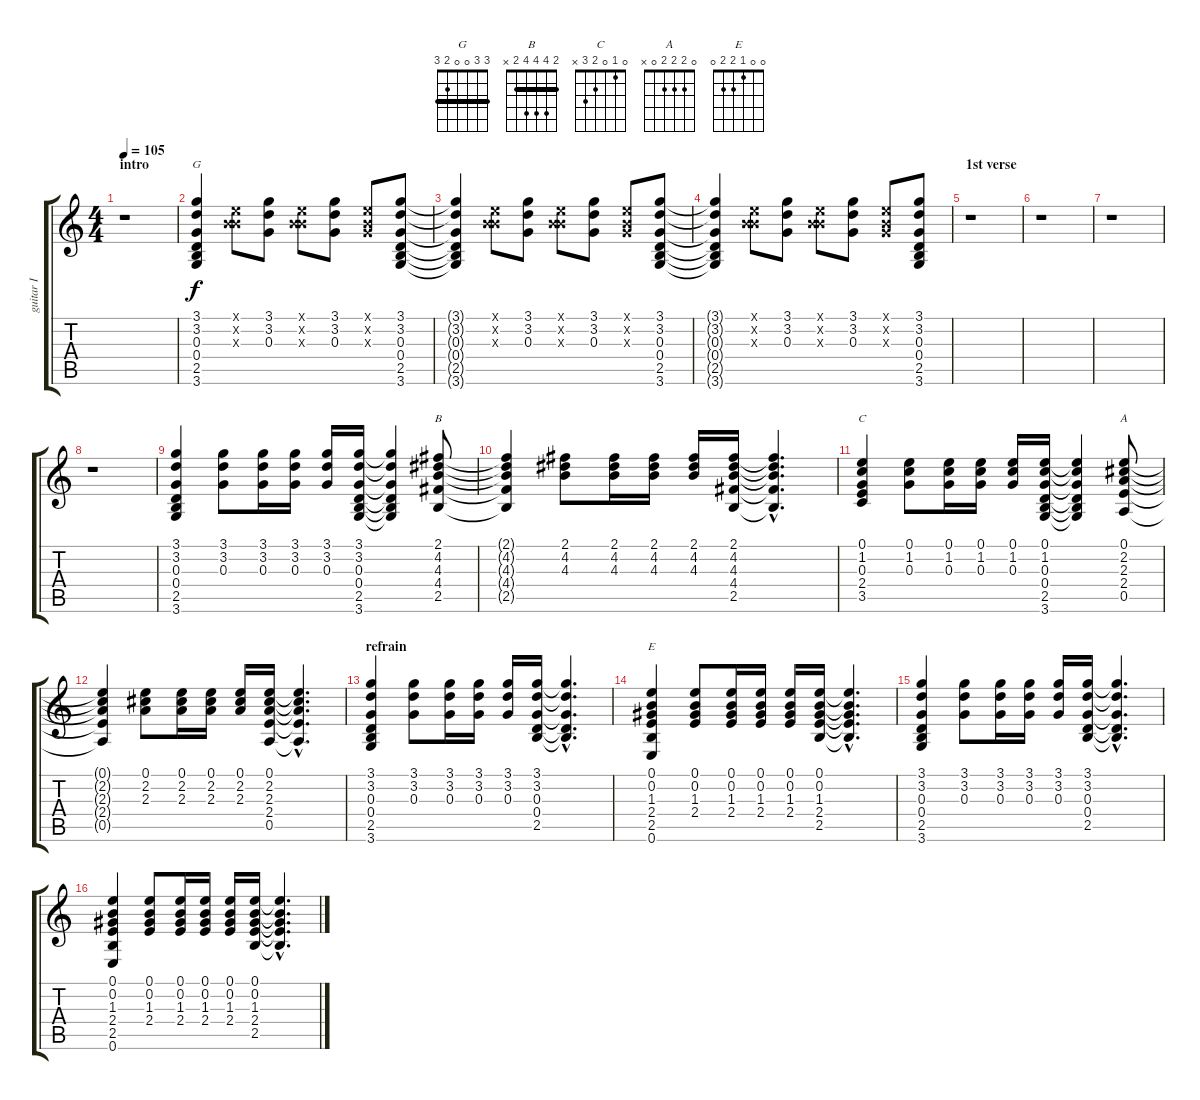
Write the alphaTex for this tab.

\track ("guitar I" "guitar I") {instrument acousticguitarsteel}
\staff {score tabs}
\tuning (E4 B3 G3 D3 A2 E2) {hide}
\chord ("G" 3 3 0 0 2 3) {barre 3}
\chord ("B" 2 4 4 4 2 x) {barre 2}
\chord ("C" 0 1 0 2 3 x)
\chord ("A" 0 2 2 2 0 x)
\chord ("E" 0 0 1 2 2 0)
\ts (4 4)
\section ("" "intro")
\tempo 105
\clef g2
\ks c
r.1{dy f instrument acousticguitarsteel} |
(3.1 3.2 0.3 0.4 2.5 3.6).4{ch "G" volume 6} (0.1{x} 0.2{x} 4.3{x}).8 (3.1 3.2 0.3).8 (0.1{x} 0.2{x} 4.3{x}).8{volume 8} (3.1 3.2 0.3).8 (0.1{x} 0.2{x} 0.3{x}).8 (3.1 3.2 0.3 0.4 2.5 3.6).8 |
(3.1{t} 3.2{t} 0.3{t} 0.4{t} 2.5{t} 3.6{t}).4{volume 9} (0.1{x} 0.2{x} 4.3{x}).8 (3.1 3.2 0.3).8 (0.1{x} 0.2{x} 4.3{x}).8{volume 10} (3.1 3.2 0.3).8 (0.1{x} 0.2{x} 0.3{x}).8 (3.1 3.2 0.3 0.4 2.5 3.6).8 |
(3.1{t} 3.2{t} 0.3{t} 0.4{t} 2.5{t} 3.6{t}).4 (0.1{x} 0.2{x} 4.3{x}).8 (3.1 3.2 0.3).8 (0.1{x} 0.2{x} 4.3{x}).8 (3.1 3.2 0.3).8 (0.1{x} 0.2{x} 0.3{x}).8 (3.1 3.2 0.3 0.4 2.5 3.6).8 |
\section ("" "1st verse")
r.1 |
r.1 |
r.1 |
r.1 |
(3.1 3.2 0.3 0.4 2.5 3.6).4 (3.1 3.2 0.3).8 (3.1 3.2 0.3).16 (3.1 3.2 0.3).16 (3.1 3.2 0.3).16 (3.1 3.2 0.3 0.4 2.5 3.6).16 (3.1{t} 3.2{t} 0.3{t} 0.4{t} 2.5{t} 3.6{t}).4 (2.1 4.2 4.3 4.4 2.5).8{ch "B"} |
(2.1{t} 4.2{t} 4.3{t} 4.4{t} 2.5{t}).4 (2.1 4.2 4.3).8 (2.1 4.2 4.3).16 (2.1 4.2 4.3).16 (2.1 4.2 4.3).16 (2.1 4.2 4.3 4.4 2.5).16 (2.1{hac t} 4.2{hac t} 4.3{hac t} 4.4{hac t} 2.5{hac t}).4{d} |
(0.1 1.2 0.3 2.4 3.5).4{ch "C"} (0.1 1.2 0.3).8 (0.1 1.2 0.3).16 (0.1 1.2 0.3).16 (0.1 1.2 0.3).16 (0.1 1.2 0.3 0.4 2.5 3.6).16 (0.1{t} 1.2{t} 0.3{t} 0.4{t} 2.5{t} 3.6{t}).4 (0.1 2.2 2.3 2.4 0.5).8{ch "A"} |
(0.1{t} 2.2{t} 2.3{t} 2.4{t} 0.5{t}).4 (0.1 2.2 2.3).8 (0.1 2.2 2.3).16 (0.1 2.2 2.3).16 (0.1 2.2 2.3).16 (0.1 2.2 2.3 2.4 0.5).16 (0.1{hac t} 2.2{hac t} 2.3{hac t} 2.4{hac t} 0.5{hac t}).4{d} |
\section ("" "refrain")
(3.1 3.2 0.3 0.4 2.5 3.6).4 (3.1 3.2 0.3).8 (3.1 3.2 0.3).16 (3.1 3.2 0.3).16 (3.1 3.2 0.3).16 (3.1 3.2 0.3 0.4 2.5).16 (3.1{hac t} 3.2{hac t} 0.3{hac t} 0.4{hac t} 2.5{hac t}).4{d} |
(0.1 0.2 1.3 2.4 2.5 0.6).4{ch "E"} (0.1 0.2 1.3 2.4).8 (0.1 0.2 1.3 2.4).16 (0.1 0.2 1.3 2.4).16 (0.1 0.2 1.3 2.4).16 (0.1 0.2 1.3 2.4 2.5).16 (0.1{hac t} 0.2{hac t} 1.3{hac t} 2.4{hac t} 2.5{hac t}).4{d} |
(3.1 3.2 0.3 0.4 2.5 3.6).4 (3.1 3.2 0.3).8 (3.1 3.2 0.3).16 (3.1 3.2 0.3).16 (3.1 3.2 0.3).16 (3.1 3.2 0.3 0.4 2.5).16 (3.1{hac t} 3.2{hac t} 0.3{hac t} 0.4{hac t} 2.5{hac t}).4{d} |
(0.1 0.2 1.3 2.4 2.5 0.6).4 (0.1 0.2 1.3 2.4).8 (0.1 0.2 1.3 2.4).16 (0.1 0.2 1.3 2.4).16 (0.1 0.2 1.3 2.4).16 (0.1 0.2 1.3 2.4 2.5).16 (0.1{hac t} 0.2{hac t} 1.3{hac t} 2.4{hac t} 2.5{hac t}).4{d}
